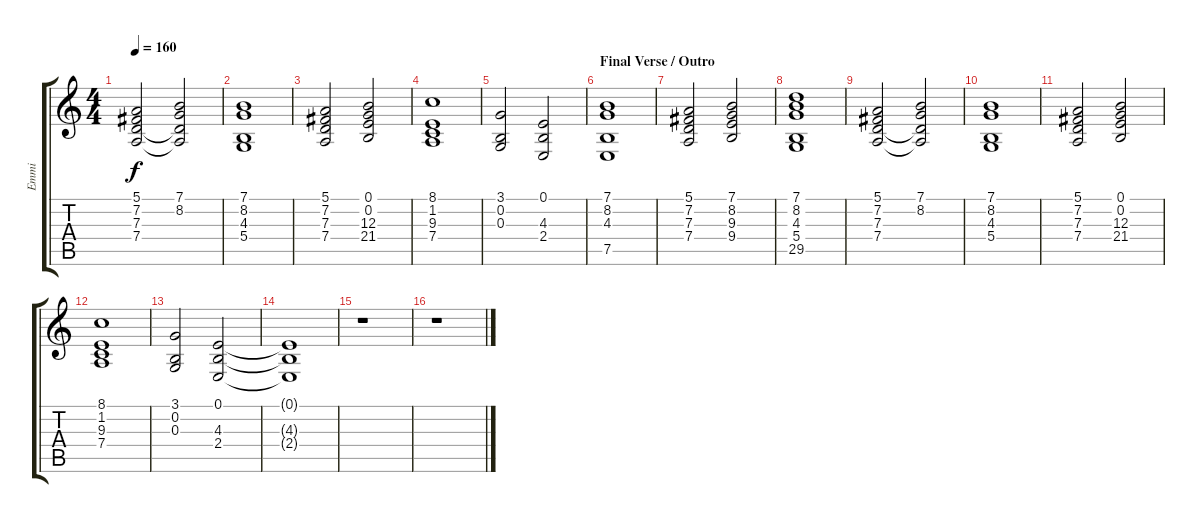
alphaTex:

\track ("Emmi" "Emmi") {instrument stringensemble1}
\staff {score tabs}
\tuning (E4 B3 G3 D3 A2 E2) {hide}
\ts (4 4)
\tempo 160
\clef g2
\ks c
(5.1 7.2 7.3 7.4).2{dy f} (7.1 8.2 7.3{t} 7.4{t}).2 |
(7.1 8.2 4.3 5.4).1 |
(5.1 7.2 7.3 7.4).2 (0.1 0.2 12.3 21.4).2 |
(8.1 1.2 9.3 7.4).1 |
(3.1 0.2 0.3).2 (0.1 4.3 2.4).2 |
\section ("" "Final Verse / Outro")
(7.1 8.2 4.3 7.5).1 |
(5.1 7.2 7.3 7.4).2 (7.1 8.2 9.3 9.4).2 |
(7.1 8.2 4.3 5.4 29.5).1 |
(5.1 7.2 7.3 7.4).2 (7.1 8.2 7.3{t} 7.4{t}).2 |
(7.1 8.2 4.3 5.4).1 |
(5.1 7.2 7.3 7.4).2 (0.1 0.2 12.3 21.4).2 |
(8.1 1.2 9.3 7.4).1 |
(3.1 0.2 0.3).2 (0.1 4.3 2.4).2 |
(0.1{t} 4.3{t} 2.4{t}).1 |
r.1 |
r.1
